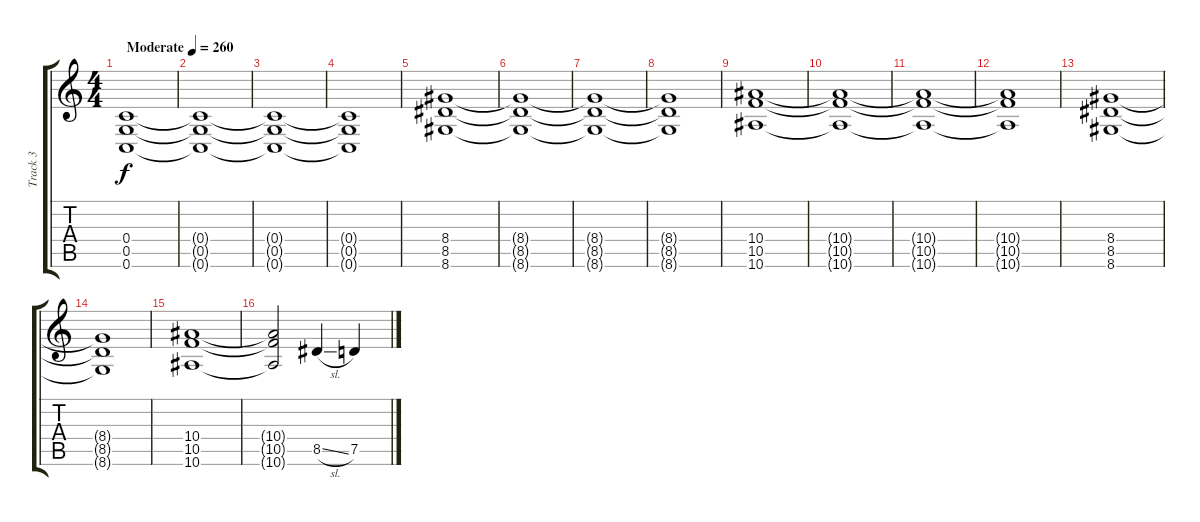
\track ("Track 3" "Track 3") {instrument distortionguitar}
\staff {score tabs}
\tuning (D4 A3 F3 C3 G2 C2) {hide}
\ts (4 4)
\tempo (260 "Moderate")
\clef g2
\ks c
(0.4 0.5 0.6).1{dy f instrument distortionguitar} |
(0.4{t} 0.5{t} 0.6{t}).1 |
(0.4{t} 0.5{t} 0.6{t}).1 |
(0.4{t} 0.5{t} 0.6{t}).1 |
(8.4 8.5 8.6).1 |
(8.4{t} 8.5{t} 8.6{t}).1 |
(8.4{t} 8.5{t} 8.6{t}).1 |
(8.4{t} 8.5{t} 8.6{t}).1 |
(10.4 10.5 10.6).1 |
(10.4{t} 10.5{t} 10.6{t}).1 |
(10.4{t} 10.5{t} 10.6{t}).1 |
(10.4{t} 10.5{t} 10.6{t}).1 |
(8.4 8.5 8.6).1 |
(8.4{t} 8.5{t} 8.6{t}).1 |
(10.4 10.5 10.6).1 |
(10.4{t} 10.5{t} 10.6{t}).2 8.5{sl}.4 7.5.4
